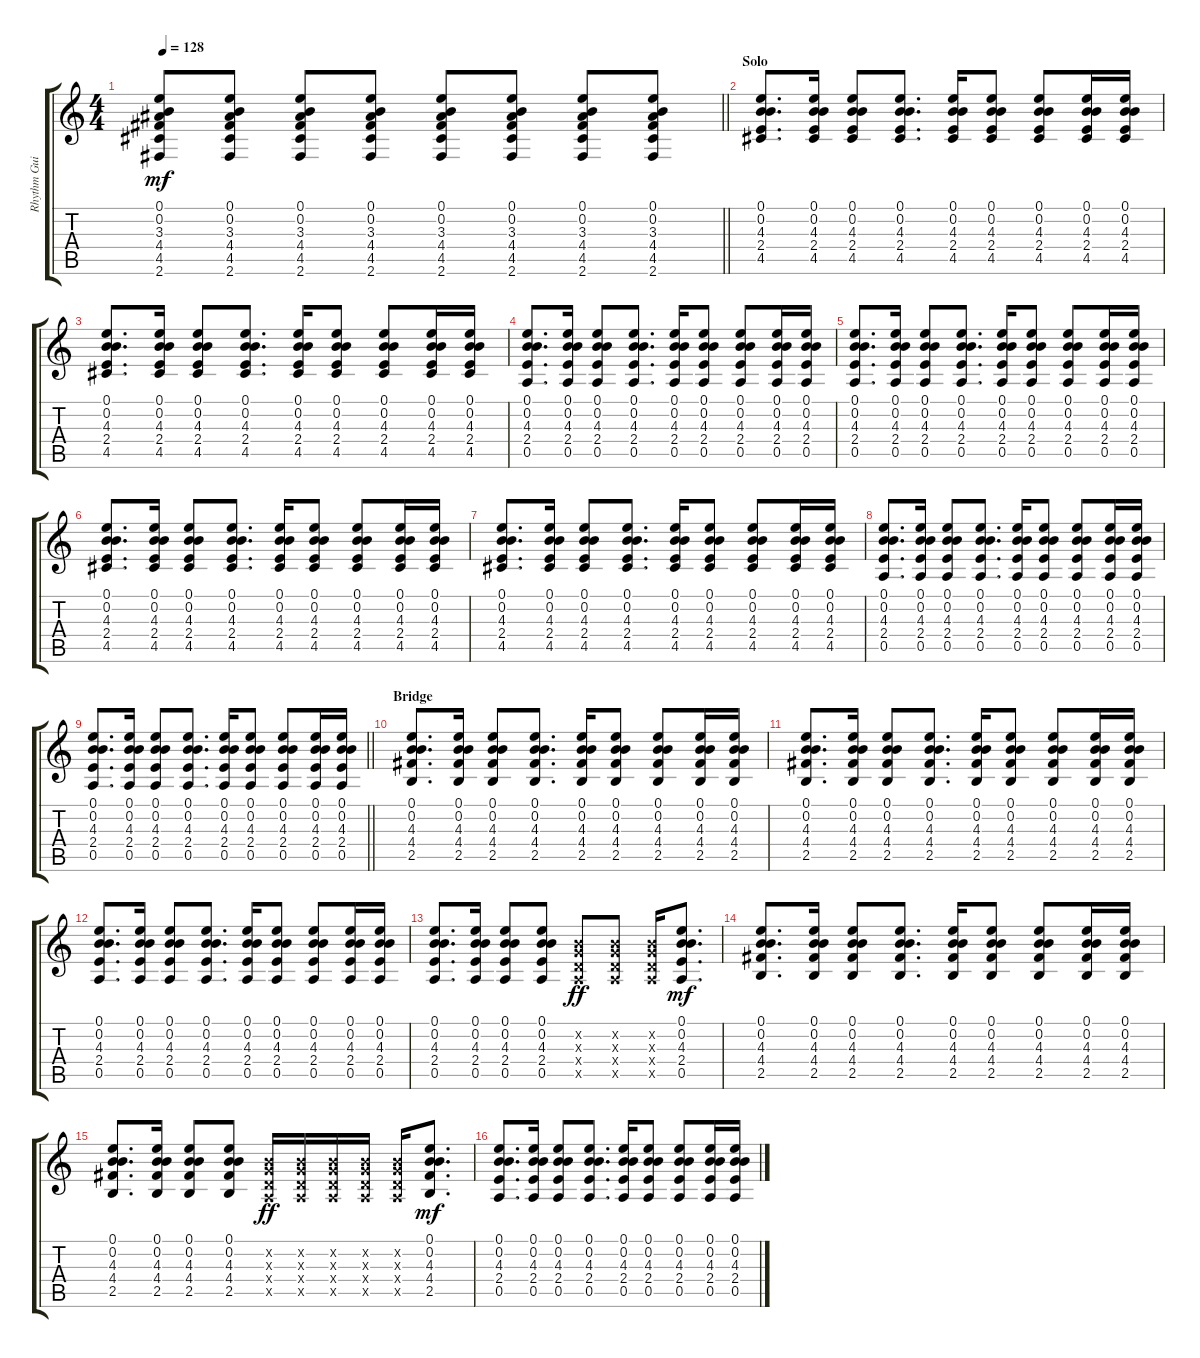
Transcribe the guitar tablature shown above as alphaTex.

\track ("Rhythm Guitar" "Rhythm Gui") {instrument acousticguitarsteel}
\staff {score tabs}
\tuning (E4 B3 G3 D3 A2 E2) {hide}
\ts (4 4)
\tempo 128
\clef g2
\barLineRight lightlight
\ks c
(0.1 0.2 3.3 4.4 4.5 2.6).8{dy mf} (0.1 0.2 3.3 4.4 4.5 2.6).8 (0.1 0.2 3.3 4.4 4.5 2.6).8 (0.1 0.2 3.3 4.4 4.5 2.6).8 (0.1 0.2 3.3 4.4 4.5 2.6).8 (0.1 0.2 3.3 4.4 4.5 2.6).8 (0.1 0.2 3.3 4.4 4.5 2.6).8 (0.1 0.2 3.3 4.4 4.5 2.6).8 |
\section ("" "Solo")
(0.1 0.2 4.3 2.4 4.5).8{d} (0.1 0.2 4.3 2.4 4.5).16 (0.1 0.2 4.3 2.4 4.5).8 (0.1 0.2 4.3 2.4 4.5).8{d} (0.1 0.2 4.3 2.4 4.5).16 (0.1 0.2 4.3 2.4 4.5).8 (0.1 0.2 4.3 2.4 4.5).8 (0.1 0.2 4.3 2.4 4.5).16 (0.1 0.2 4.3 2.4 4.5).16 |
(0.1 0.2 4.3 2.4 4.5).8{d} (0.1 0.2 4.3 2.4 4.5).16 (0.1 0.2 4.3 2.4 4.5).8 (0.1 0.2 4.3 2.4 4.5).8{d} (0.1 0.2 4.3 2.4 4.5).16 (0.1 0.2 4.3 2.4 4.5).8 (0.1 0.2 4.3 2.4 4.5).8 (0.1 0.2 4.3 2.4 4.5).16 (0.1 0.2 4.3 2.4 4.5).16 |
(0.1 0.2 4.3 2.4 0.5).8{d} (0.1 0.2 4.3 2.4 0.5).16 (0.1 0.2 4.3 2.4 0.5).8 (0.1 0.2 4.3 2.4 0.5).8{d} (0.1 0.2 4.3 2.4 0.5).16 (0.1 0.2 4.3 2.4 0.5).8 (0.1 0.2 4.3 2.4 0.5).8 (0.1 0.2 4.3 2.4 0.5).16 (0.1 0.2 4.3 2.4 0.5).16 |
(0.1 0.2 4.3 2.4 0.5).8{d} (0.1 0.2 4.3 2.4 0.5).16 (0.1 0.2 4.3 2.4 0.5).8 (0.1 0.2 4.3 2.4 0.5).8{d} (0.1 0.2 4.3 2.4 0.5).16 (0.1 0.2 4.3 2.4 0.5).8 (0.1 0.2 4.3 2.4 0.5).8 (0.1 0.2 4.3 2.4 0.5).16 (0.1 0.2 4.3 2.4 0.5).16 |
(0.1 0.2 4.3 2.4 4.5).8{d} (0.1 0.2 4.3 2.4 4.5).16 (0.1 0.2 4.3 2.4 4.5).8 (0.1 0.2 4.3 2.4 4.5).8{d} (0.1 0.2 4.3 2.4 4.5).16 (0.1 0.2 4.3 2.4 4.5).8 (0.1 0.2 4.3 2.4 4.5).8 (0.1 0.2 4.3 2.4 4.5).16 (0.1 0.2 4.3 2.4 4.5).16 |
(0.1 0.2 4.3 2.4 4.5).8{d} (0.1 0.2 4.3 2.4 4.5).16 (0.1 0.2 4.3 2.4 4.5).8 (0.1 0.2 4.3 2.4 4.5).8{d} (0.1 0.2 4.3 2.4 4.5).16 (0.1 0.2 4.3 2.4 4.5).8 (0.1 0.2 4.3 2.4 4.5).8 (0.1 0.2 4.3 2.4 4.5).16 (0.1 0.2 4.3 2.4 4.5).16 |
(0.1 0.2 4.3 2.4 0.5).8{d} (0.1 0.2 4.3 2.4 0.5).16 (0.1 0.2 4.3 2.4 0.5).8 (0.1 0.2 4.3 2.4 0.5).8{d} (0.1 0.2 4.3 2.4 0.5).16 (0.1 0.2 4.3 2.4 0.5).8 (0.1 0.2 4.3 2.4 0.5).8 (0.1 0.2 4.3 2.4 0.5).16 (0.1 0.2 4.3 2.4 0.5).16 |
\barLineRight lightlight
(0.1 0.2 4.3 2.4 0.5).8{d} (0.1 0.2 4.3 2.4 0.5).16 (0.1 0.2 4.3 2.4 0.5).8 (0.1 0.2 4.3 2.4 0.5).8{d} (0.1 0.2 4.3 2.4 0.5).16 (0.1 0.2 4.3 2.4 0.5).8 (0.1 0.2 4.3 2.4 0.5).8 (0.1 0.2 4.3 2.4 0.5).16 (0.1 0.2 4.3 2.4 0.5).16 |
\section ("" "Bridge")
(0.1 0.2 4.3 4.4 2.5).8{d} (0.1 0.2 4.3 4.4 2.5).16 (0.1 0.2 4.3 4.4 2.5).8 (0.1 0.2 4.3 4.4 2.5).8{d} (0.1 0.2 4.3 4.4 2.5).16 (0.1 0.2 4.3 4.4 2.5).8 (0.1 0.2 4.3 4.4 2.5).8 (0.1 0.2 4.3 4.4 2.5).16 (0.1 0.2 4.3 4.4 2.5).16 |
(0.1 0.2 4.3 4.4 2.5).8{d} (0.1 0.2 4.3 4.4 2.5).16 (0.1 0.2 4.3 4.4 2.5).8 (0.1 0.2 4.3 4.4 2.5).8{d} (0.1 0.2 4.3 4.4 2.5).16 (0.1 0.2 4.3 4.4 2.5).8 (0.1 0.2 4.3 4.4 2.5).8 (0.1 0.2 4.3 4.4 2.5).16 (0.1 0.2 4.3 4.4 2.5).16 |
(0.1 0.2 4.3 2.4 0.5).8{d} (0.1 0.2 4.3 2.4 0.5).16 (0.1 0.2 4.3 2.4 0.5).8 (0.1 0.2 4.3 2.4 0.5).8{d} (0.1 0.2 4.3 2.4 0.5).16 (0.1 0.2 4.3 2.4 0.5).8 (0.1 0.2 4.3 2.4 0.5).8 (0.1 0.2 4.3 2.4 0.5).16 (0.1 0.2 4.3 2.4 0.5).16 |
(0.1 0.2 4.3 2.4 0.5).8{d} (0.1 0.2 4.3 2.4 0.5).16 (0.1 0.2 4.3 2.4 0.5).8 (0.1 0.2 4.3 2.4 0.5).8 (0.2{x} 0.3{x} 0.4{x} 0.5{x}).8{dy ff} (0.2{x} 0.3{x} 0.4{x} 0.5{x}).8 (0.2{x} 0.3{x} 0.4{x} 0.5{x}).16 (0.1 0.2 4.3 2.4 0.5).8{d dy mf} |
(0.1 0.2 4.3 4.4 2.5).8{d} (0.1 0.2 4.3 4.4 2.5).16 (0.1 0.2 4.3 4.4 2.5).8 (0.1 0.2 4.3 4.4 2.5).8{d} (0.1 0.2 4.3 4.4 2.5).16 (0.1 0.2 4.3 4.4 2.5).8 (0.1 0.2 4.3 4.4 2.5).8 (0.1 0.2 4.3 4.4 2.5).16 (0.1 0.2 4.3 4.4 2.5).16 |
(0.1 0.2 4.3 4.4 2.5).8{d} (0.1 0.2 4.3 4.4 2.5).16 (0.1 0.2 4.3 4.4 2.5).8 (0.1 0.2 4.3 4.4 2.5).8 (0.2{x} 0.3{x} 0.4{x} 0.5{x}).16{dy ff} (0.2{x} 0.3{x} 0.4{x} 0.5{x}).16 (0.2{x} 0.3{x} 0.4{x} 0.5{x}).16 (0.2{x} 0.3{x} 0.4{x} 0.5{x}).16 (0.2{x} 0.3{x} 0.4{x} 0.5{x}).16 (0.1 0.2 4.3 4.4 2.5).8{d dy mf} |
(0.1 0.2 4.3 2.4 0.5).8{d} (0.1 0.2 4.3 2.4 0.5).16 (0.1 0.2 4.3 2.4 0.5).8 (0.1 0.2 4.3 2.4 0.5).8{d} (0.1 0.2 4.3 2.4 0.5).16 (0.1 0.2 4.3 2.4 0.5).8 (0.1 0.2 4.3 2.4 0.5).8 (0.1 0.2 4.3 2.4 0.5).16 (0.1 0.2 4.3 2.4 0.5).16
